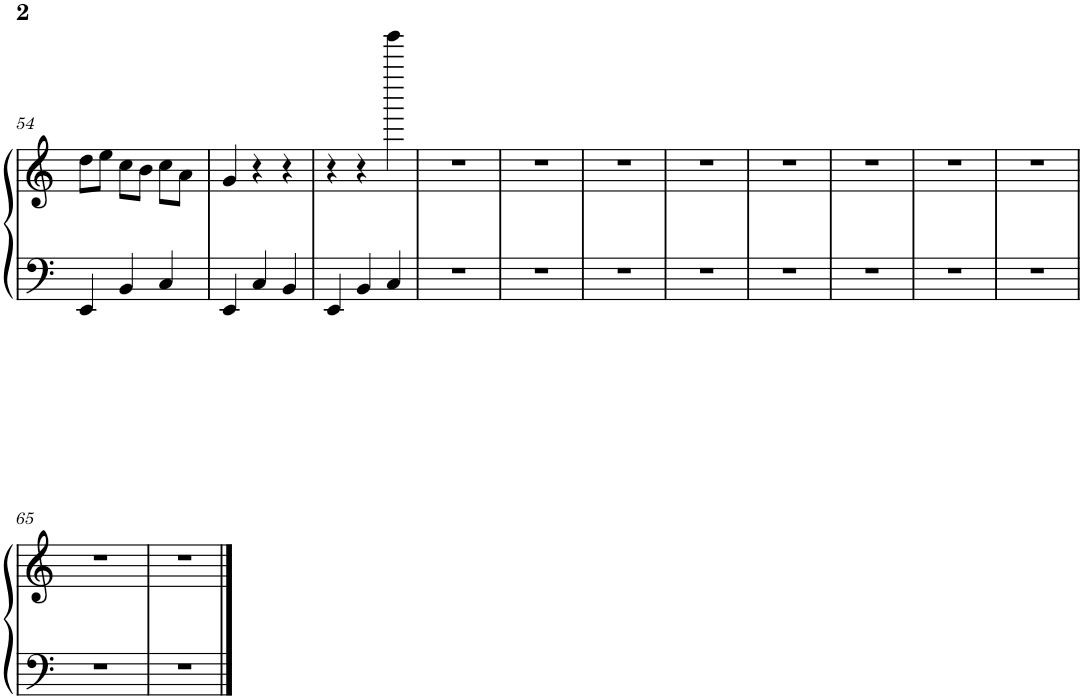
**kern	**kern
*part1	*part1
*staff2	*staff1
*I"Celesta	*
*I'Cel.	*
!!LO:PB:g=z
*clefF4	*clefG2
*Trd-7c-12	*Trd-7c-12
*k[]	*k[]
*M3/4	*M3/4
=54	=54
4EE/	8dd\L
.	8ee\J
4BB/	8cc\L
.	8b\J
4C/	8cc\L
.	8a\J
=55	=55
4EE/	4g/
4C/	4r
4BB/	4r
=56	=56
4EE/	4r
4BB/	4r
4C/	4ggggg\
=57	=57
2.r	2.r
=58	=58
2.r	2.r
=59	=59
2.r	2.r
=60	=60
2.r	2.r
=61	=61
2.r	2.r
=62	=62
2.r	2.r
=63	=63
2.r	2.r
=64	=64
2.r	2.r
!!LO:LB:g=z
=65	=65
2.r	2.r
=66	=66
2.r	2.r
==	==
*-	*-
